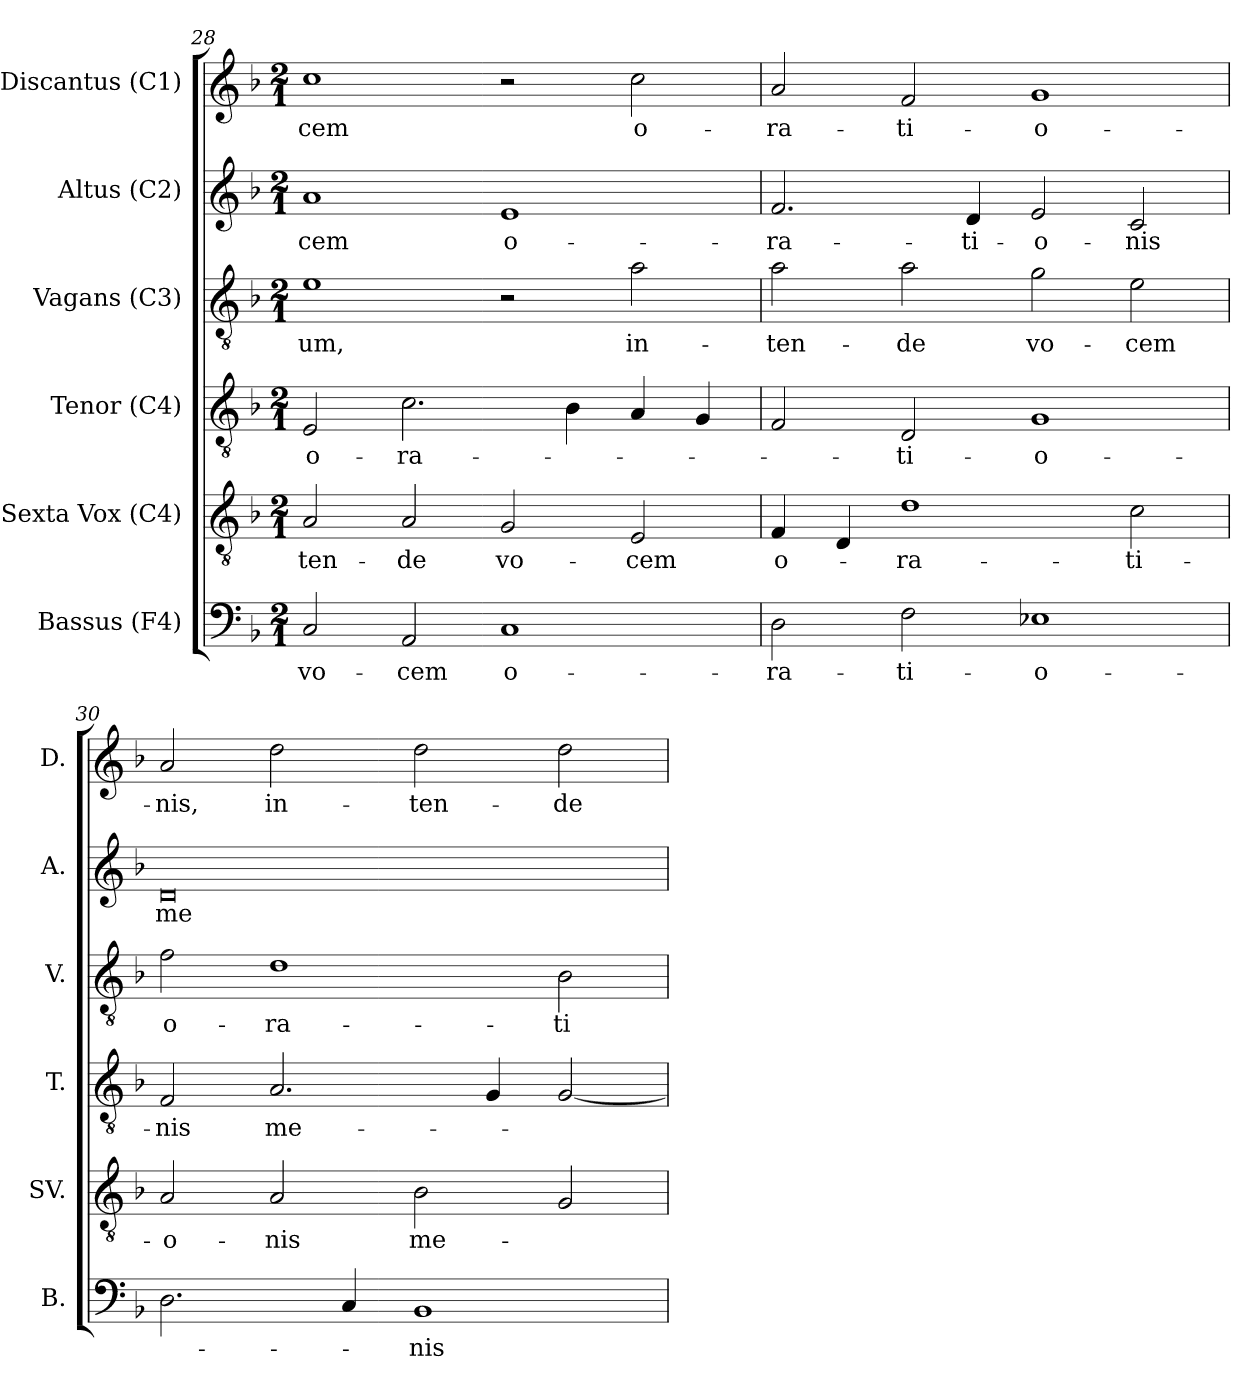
**kern	**text	**kern	**text	**kern	**text	**kern	**text	**kern	**text	**kern	**text
*part6	*part6	*part5	*part5	*part4	*part4	*part3	*part3	*part2	*part2	*part1	*part1
*staff6	*staff6	*staff5	*staff5	*staff4	*staff4	*staff3	*staff3	*staff2	*staff2	*staff1	*staff1
*I"Bassus (F4)	*	*I"Sexta Vox (C4)	*	*I"Tenor (C4)	*	*I"Vagans (C3)	*	*I"Altus (C2)	*	*I"Discantus (C1)	*
*I'B.	*	*I'SV.	*	*I'T.	*	*I'V.	*	*I'A.	*	*I'D.	*
*clefF4	*	*clefGv2	*	*clefGv2	*	*clefGv2	*	*clefG2	*	*clefG2	*
*	*	*	*	*	*	*ITrd7c12	*	*ITrd7c12	*	*	*
*k[b-]	*	*k[b-]	*	*k[b-]	*	*k[b-]	*	*k[b-]	*	*k[b-]	*
*F:	*	*F:	*	*F:	*	*F:	*	*F:	*	*F:	*
*M2/1	*	*M2/1	*	*M2/1	*	*M2/1	*	*M2/1	*	*M2/1	*
=28	=28	=28	=28	=28	=28	=28	=28	=28	=28	=28	=28
!	!LO:LY:b:color=#000000	!	!	!	!	!	!	!	!	!	!
!	!	!	!LO:LY:b:color=#000000	!	!	!	!	!	!	!	!
!	!	!	!	!	!LO:LY:b:color=#000000	!	!	!	!	!	!
!	!	!	!	!	!	!	!LO:LY:b:color=#000000	!	!	!	!
!	!	!	!	!	!	!	!	!	!LO:LY:b:color=#000000	!	!
!	!	!	!	!	!	!	!	!	!	!	!LO:LY:b:color=#000000
2Ci/	vo-	2Ai/	-ten-	2Ei/	o-	1Ei	-um,	1Ai	-cem	1cci	-cem
!	!LO:LY:b:color=#000000	!	!	!	!	!	!	!	!	!	!
!	!	!	!LO:LY:b:color=#000000	!	!	!	!	!	!	!	!
!	!	!	!	!	!LO:LY:b:color=#000000	!	!	!	!	!	!
2AAi/	-cem	2Ai/	-de	2.ci\	-ra-	.	.	.	.	.	.
!	!LO:LY:b:color=#000000	!	!	!	!	!	!	!	!	!	!
!	!	!	!LO:LY:b:color=#000000	!	!	!	!	!	!	!	!
!	!	!	!	!	!	!	!	!	!LO:LY:b:color=#000000	!	!
1Ci	o-	2Gi/	vo-	.	.	2r	.	1Ei	o-	2r	.
.	.	.	.	4B-i\	.	.	.	.	.	.	.
!	!	!	!LO:LY:b:color=#000000	!	!	!	!	!	!	!	!
!	!	!	!	!	!	!	!LO:LY:b:color=#000000	!	!	!	!
!	!	!	!	!	!	!	!	!	!	!	!LO:LY:b:color=#000000
.	.	2Ei/	-cem	4Ai/	.	2Ai\	in-	.	.	2cci\	o-
.	.	.	.	4Gi/	.	.	.	.	.	.	.
=29	=29	=29	=29	=29	=29	=29	=29	=29	=29	=29	=29
!	!LO:LY:b:color=#000000	!	!	!	!	!	!	!	!	!	!
!	!	!	!LO:LY:b:color=#000000	!	!	!	!	!	!	!	!
!	!	!	!	!	!	!	!LO:LY:b:color=#000000	!	!	!	!
!	!	!	!	!	!	!	!	!	!LO:LY:b:color=#000000	!	!
!	!	!	!	!	!	!	!	!	!	!	!LO:LY:b:color=#000000
2Di\	-ra-	4Fi/	o-	2Fi/	.	2Ai\	-ten-	2.Fi/	-ra-	2ai/	-ra-
.	.	4Di/	.	.	.	.	.	.	.	.	.
!	!LO:LY:b:color=#000000	!	!	!	!	!	!	!	!	!	!
!	!	!	!LO:LY:b:color=#000000	!	!	!	!	!	!	!	!
!	!	!	!	!	!LO:LY:b:color=#000000	!	!	!	!	!	!
!	!	!	!	!	!	!	!LO:LY:b:color=#000000	!	!	!	!
!	!	!	!	!	!	!	!	!	!	!	!LO:LY:b:color=#000000
2Fi\	-ti-	1di	-ra-	2Di/	-ti-	2Ai\	-de	.	.	2fi/	-ti-
!	!	!	!	!	!	!	!	!	!LO:LY:b:color=#000000	!	!
.	.	.	.	.	.	.	.	4Di/	-ti-	.	.
!	!LO:LY:b:color=#000000	!	!	!	!	!	!	!	!	!	!
!	!	!	!	!	!LO:LY:b:color=#000000	!	!	!	!	!	!
!	!	!	!	!	!	!	!LO:LY:b:color=#000000	!	!	!	!
!	!	!	!	!	!	!	!	!	!LO:LY:b:color=#000000	!	!
!	!	!	!	!	!	!	!	!	!	!	!LO:LY:b:color=#000000
1E-i	-o-	.	.	1Gi	-o-	2Gi\	vo-	2Ei/	-o-	1gi	-o-
!	!	!	!LO:LY:b:color=#000000	!	!	!	!	!	!	!	!
!	!	!	!	!	!	!	!LO:LY:b:color=#000000	!	!	!	!
!	!	!	!	!	!	!	!	!	!LO:LY:b:color=#000000	!	!
.	.	2ci\	-ti-	.	.	2Ei\	-cem	2Ci/	-nis	.	.
=30	=30	=30	=30	=30	=30	=30	=30	=30	=30	=30	=30
!	!	!	!LO:LY:b:color=#000000	!	!	!	!	!	!	!	!
!	!	!	!	!	!LO:LY:b:color=#000000	!	!	!	!	!	!
!	!	!	!	!	!	!	!LO:LY:b:color=#000000	!	!	!	!
!	!	!	!	!	!	!	!	!	!LO:LY:b:color=#000000	!	!
!	!	!	!	!	!	!	!	!	!	!	!LO:LY:b:color=#000000
2.Di\	.	2Ai/	-o-	2Fi/	-nis	2Fi\	o-	0Di	me-	2ai/	-nis,
!	!	!	!LO:LY:b:color=#000000	!	!	!	!	!	!	!	!
!	!	!	!	!	!LO:LY:b:color=#000000	!	!	!	!	!	!
!	!	!	!	!	!	!	!LO:LY:b:color=#000000	!	!	!	!
!	!	!	!	!	!	!	!	!	!	!	!LO:LY:b:color=#000000
.	.	2Ai/	-nis	2.Ai/	me-	1Di	-ra-	.	.	2ddi\	in-
4Ci/	.	.	.	.	.	.	.	.	.	.	.
!	!LO:LY:b:color=#000000	!	!	!	!	!	!	!	!	!	!
!	!	!	!LO:LY:b:color=#000000	!	!	!	!	!	!	!	!
!	!	!	!	!	!	!	!	!	!	!	!LO:LY:b:color=#000000
1BB-i	-nis	2B-i\	me-	.	.	.	.	.	.	2ddi\	-ten-
.	.	.	.	4Gi/	.	.	.	.	.	.	.
!	!	!	!	!	!	!	!LO:LY:b:color=#000000	!	!	!	!
!	!	!	!	!	!	!	!	!	!	!	!LO:LY:b:color=#000000
.	.	2Gi/	.	[2Gi/	.	2BB-i\	-ti-	.	.	2ddi\	-de
=	=	=	=	=	=	=	=	=	=	=	=
*-	*-	*-	*-	*-	*-	*-	*-	*-	*-	*-	*-
